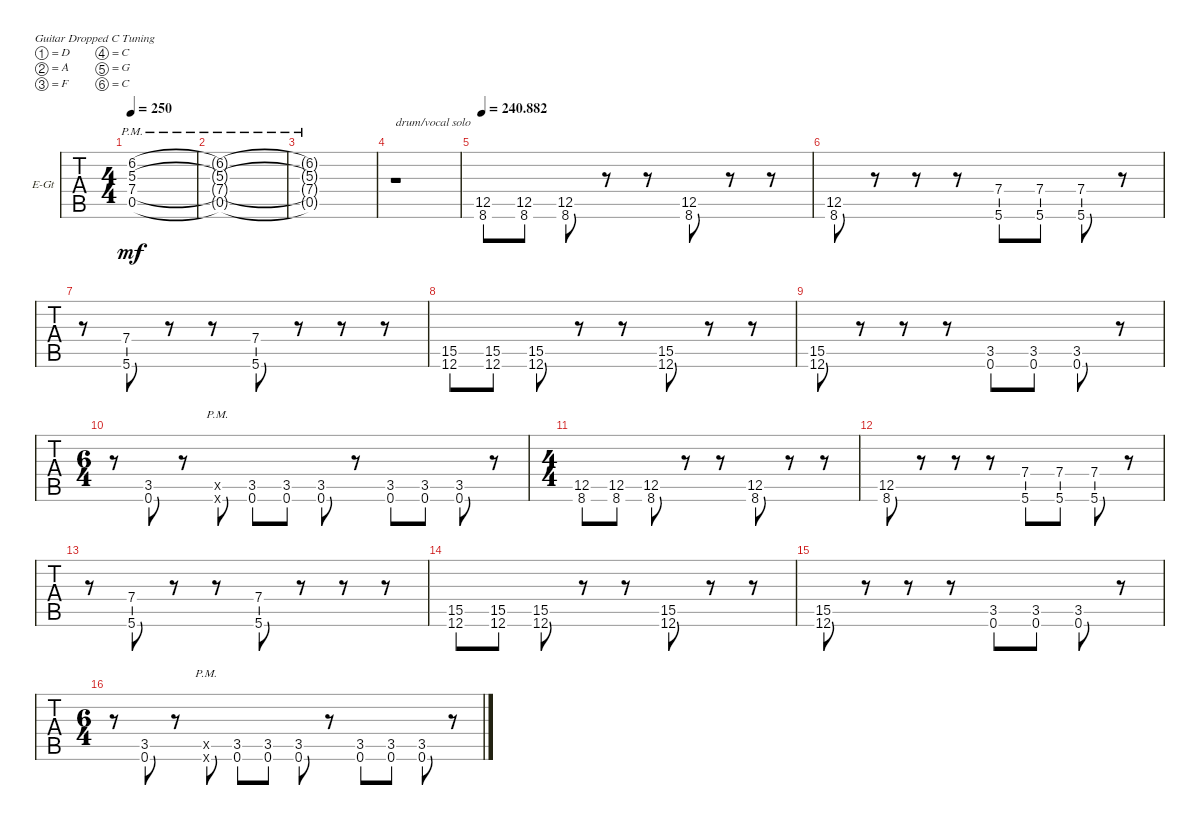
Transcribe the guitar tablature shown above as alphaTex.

\bracketExtendMode groupsimilarinstruments
\firstSystemTrackNameOrientation horizontal
\otherSystemsTrackNameOrientation horizontal
\track ("Electric Guitar" "E-Gt") {instrument overdrivenguitar}
\staff {tabs}
\tuning (D4 A3 F3 C3 G2 C2)
\ts (4 4)
\tempo 250
\clef g2
\ks c
(7.4{pm} 5.3 6.2 0.5{pm}).1{dy mf} |
(7.4{pm t} 5.3{t} 6.2{t} 0.5{pm t}).1 |
(7.4{pm t} 5.3{t} 6.2{t} 0.5{pm t}).1 |
r.1{txt "drum/vocal solo"} |
\tempo
240.882 (12.5 8.6).8 (12.5 8.6).8 (12.5 8.6).8 r.8 r.8 (12.5 8.6).8 r.8 r.8 |
(12.5 8.6).8 r.8 r.8 r.8 (5.6 7.4).8 (5.6 7.4).8 (5.6 7.4).8 r.8 |
r.8 (5.6 7.4).8 r.8 r.8 (5.6 7.4).8 r.8 r.8 r.8 |
(12.6 15.5).8 (12.6 15.5).8 (12.6 15.5).8 r.8 r.8 (12.6 15.5).8 r.8 r.8 |
(12.6 15.5).8 r.8 r.8 r.8 (0.6 3.5).8 (0.6 3.5).8 (0.6 3.5).8 r.8 |
\ts (6 4)
r.8 (0.6 3.5).8 r.8 (0.6{pm x} 0.5{x}).8 (0.6 3.5).8 (0.6 3.5).8 (0.6 3.5).8 r.8 (0.6 3.5).8 (0.6 3.5).8 (0.6 3.5).8 r.8 |
\ts (4 4)
(12.5 8.6).8 (12.5 8.6).8 (12.5 8.6).8 r.8 r.8 (12.5 8.6).8 r.8 r.8 |
(12.5 8.6).8 r.8 r.8 r.8 (5.6 7.4).8 (5.6 7.4).8 (5.6 7.4).8 r.8 |
r.8 (5.6 7.4).8 r.8 r.8 (5.6 7.4).8 r.8 r.8 r.8 |
(12.6 15.5).8 (12.6 15.5).8 (12.6 15.5).8 r.8 r.8 (12.6 15.5).8 r.8 r.8 |
(12.6 15.5).8 r.8 r.8 r.8 (0.6 3.5).8 (0.6 3.5).8 (0.6 3.5).8 r.8 |
\ts (6 4)
r.8 (0.6 3.5).8 r.8 (0.6{pm x} 0.5{x}).8 (0.6 3.5).8 (0.6 3.5).8 (0.6 3.5).8 r.8 (0.6 3.5).8 (0.6 3.5).8 (0.6 3.5).8 r.8
